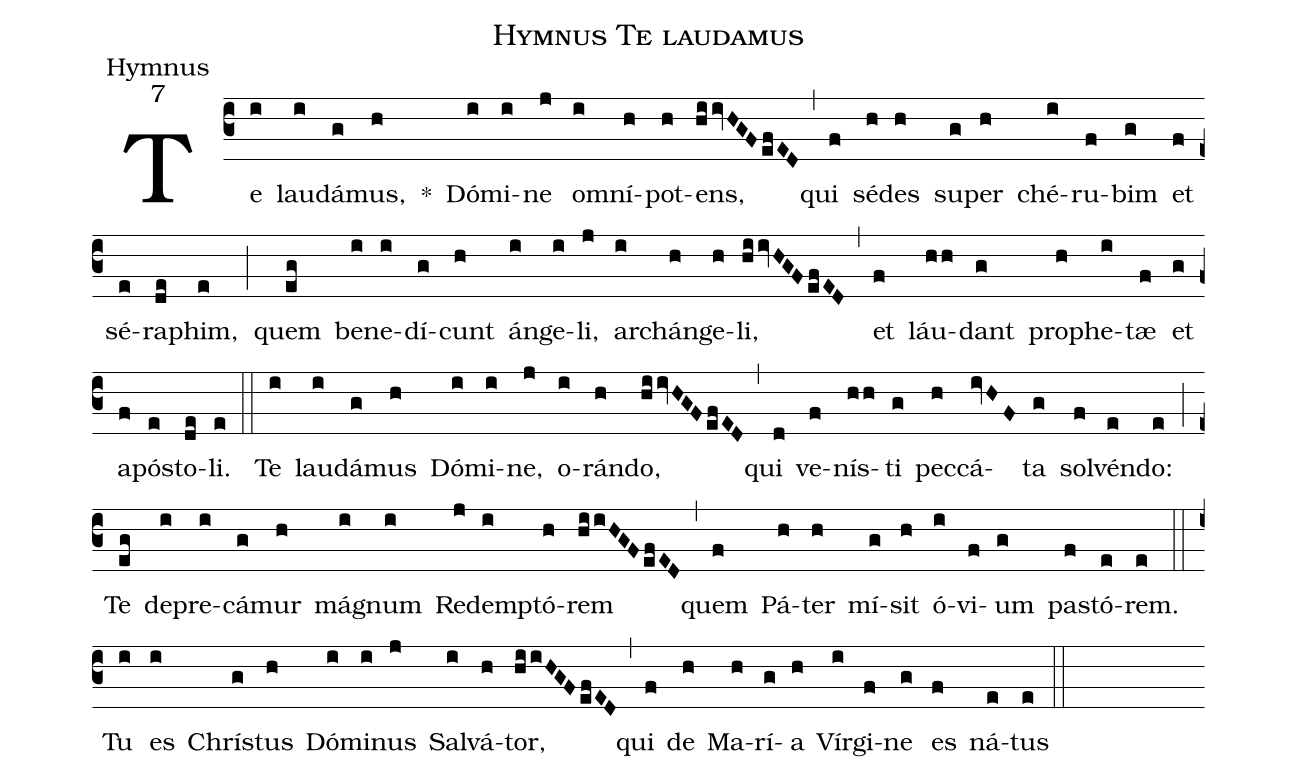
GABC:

name:Hymnus Te laudamus;
office-part:Hymnus;
mode:7;
%%
(c3) Te(i) lau(i)dá(g)mus,(h) *() Dó(i)mi(i)ne(j) om(i)ní(/h)pot(h)ens,(hiivHGFefED) (,)qui(f) sé(h)des(h) su(g)per(h) ché(i)ru(f)bim(g) et(f) sé(e)ra(de)phim,(e) (;)quem(eg) be(i)ne(i)dí(g)cunt(h) án(i)ge(i)li,(j) arch(i)án(h)ge(h)li,(hiivHGFefED) (,) et(f) láu(hh)dant(g) pro(h)phe(i)tæ(f) et(g) a(f)pós(e)to(de)li.(e) (::)
Te(i) lau(i)dá(g)mus(h) Dó(i)mi(i)ne,(j) o(i)rán(h)do,(hiivHGFefED) (,) qui(d) ve(f)nís(hh)ti(g) pec(h)cá(ivHF)ta(g) sol(f)vén(e)do:(e) (;) Te(eg) de(i)pre(i)cá(g)mur(h) má(i)gnum(i) Red(j)emp(i)tó(h)rem(hiiHGFefED) (,) quem(f) Pá(h)ter(h) mí(g)sit(h) ó(i)vi(f)um(g) pas(f)tó(e)rem.(e) (::) Tu(i) es(i) Chrís(g)tus(h) Dó(i)mi(i)nus(j) Sal(i)vá(h)tor,(hiiHGFefED) (,) qui(f) de(h) Ma(h)rí(g)a(h) Vír(i)gi(f)ne(g) es(f) ná(e)tus(e) (::)
